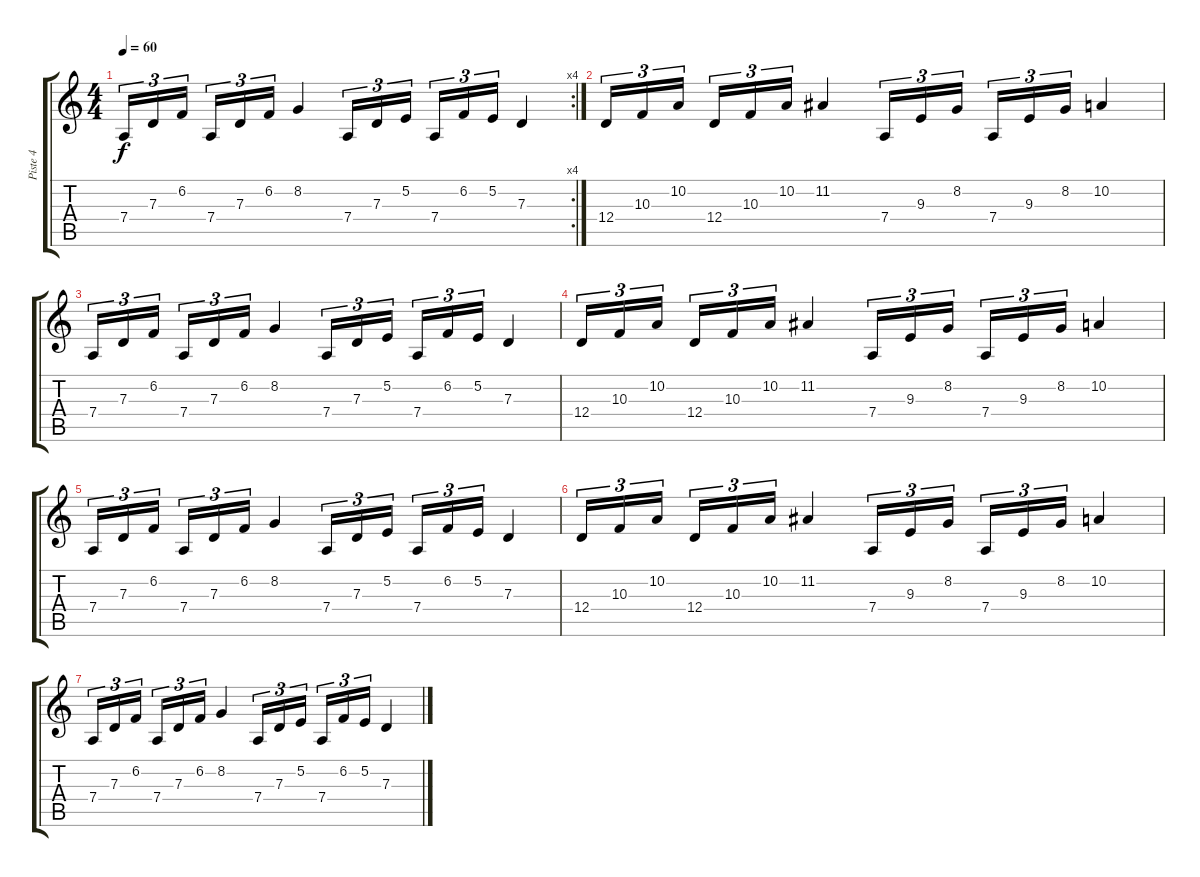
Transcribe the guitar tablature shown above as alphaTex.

\track ("Piste 4" "Piste 4") {instrument voiceoohs}
\staff {score tabs}
\tuning (E4 B3 G3 D3 A2 E2) {hide}
\rc 4
\ts (4 4)
\tempo 60
\clef g2
\ks c
7.4.16{tu (3 2) dy f} 7.3.16{tu (3 2)} 6.2.16{tu (3 2)} 7.4.16{tu (3 2)} 7.3.16{tu (3 2)} 6.2.16{tu (3 2)} 8.2.4 7.4.16{tu (3 2)} 7.3.16{tu (3 2)} 5.2.16{tu (3 2)} 7.4.16{tu (3 2)} 6.2.16{tu (3 2)} 5.2.16{tu (3 2)} 7.3.4 |
12.4.16{tu (3 2)} 10.3.16{tu (3 2)} 10.2.16{tu (3 2)} 12.4.16{tu (3 2)} 10.3.16{tu (3 2)} 10.2.16{tu (3 2)} 11.2.4 7.4.16{tu (3 2)} 9.3.16{tu (3 2)} 8.2.16{tu (3 2)} 7.4.16{tu (3 2)} 9.3.16{tu (3 2)} 8.2.16{tu (3 2)} 10.2.4 |
7.4.16{tu (3 2)} 7.3.16{tu (3 2)} 6.2.16{tu (3 2)} 7.4.16{tu (3 2)} 7.3.16{tu (3 2)} 6.2.16{tu (3 2)} 8.2.4 7.4.16{tu (3 2)} 7.3.16{tu (3 2)} 5.2.16{tu (3 2)} 7.4.16{tu (3 2)} 6.2.16{tu (3 2)} 5.2.16{tu (3 2)} 7.3.4 |
12.4.16{tu (3 2)} 10.3.16{tu (3 2)} 10.2.16{tu (3 2)} 12.4.16{tu (3 2)} 10.3.16{tu (3 2)} 10.2.16{tu (3 2)} 11.2.4 7.4.16{tu (3 2)} 9.3.16{tu (3 2)} 8.2.16{tu (3 2)} 7.4.16{tu (3 2)} 9.3.16{tu (3 2)} 8.2.16{tu (3 2)} 10.2.4 |
7.4.16{tu (3 2)} 7.3.16{tu (3 2)} 6.2.16{tu (3 2)} 7.4.16{tu (3 2)} 7.3.16{tu (3 2)} 6.2.16{tu (3 2)} 8.2.4 7.4.16{tu (3 2)} 7.3.16{tu (3 2)} 5.2.16{tu (3 2)} 7.4.16{tu (3 2)} 6.2.16{tu (3 2)} 5.2.16{tu (3 2)} 7.3.4 |
12.4.16{tu (3 2)} 10.3.16{tu (3 2)} 10.2.16{tu (3 2)} 12.4.16{tu (3 2)} 10.3.16{tu (3 2)} 10.2.16{tu (3 2)} 11.2.4 7.4.16{tu (3 2)} 9.3.16{tu (3 2)} 8.2.16{tu (3 2)} 7.4.16{tu (3 2)} 9.3.16{tu (3 2)} 8.2.16{tu (3 2)} 10.2.4 |
7.4.16{tu (3 2)} 7.3.16{tu (3 2)} 6.2.16{tu (3 2)} 7.4.16{tu (3 2)} 7.3.16{tu (3 2)} 6.2.16{tu (3 2)} 8.2.4 7.4.16{tu (3 2)} 7.3.16{tu (3 2)} 5.2.16{tu (3 2)} 7.4.16{tu (3 2)} 6.2.16{tu (3 2)} 5.2.16{tu (3 2)} 7.3.4
